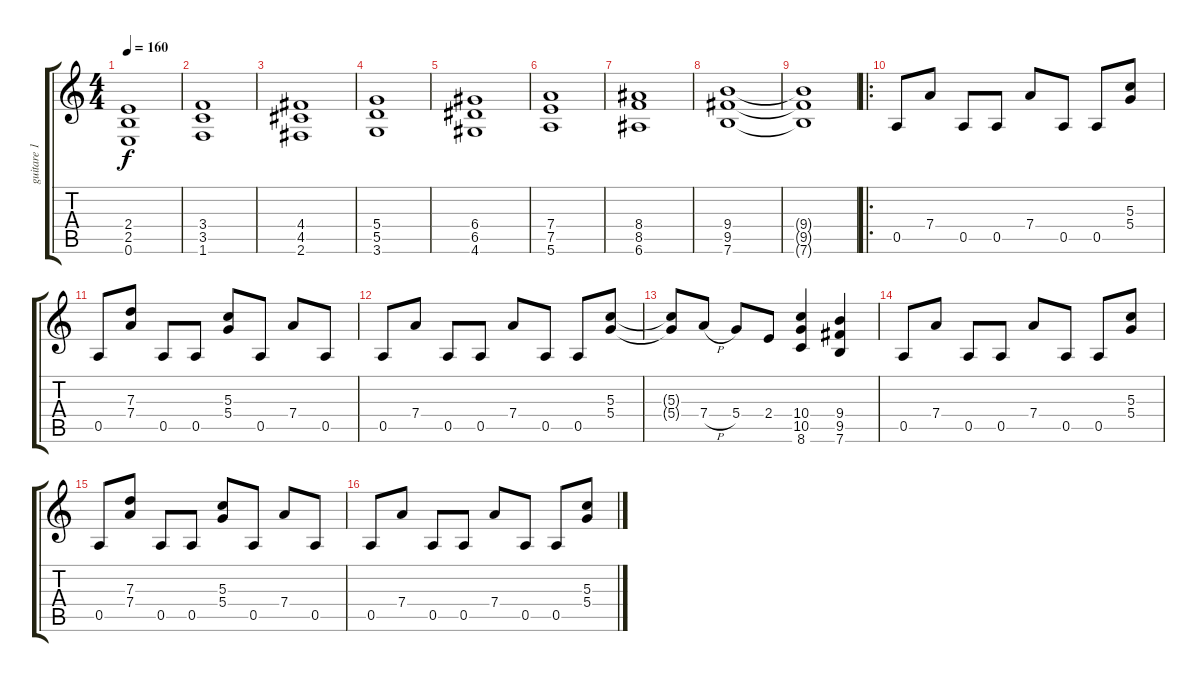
\track ("guitare 1" "guitare 1") {instrument overdrivenguitar}
\staff {score tabs}
\tuning (E4 B3 G3 D3 A2 E2) {hide}
\ts (4 4)
\tempo 160
\clef g2
\ks c
(2.4 2.5 0.6).1{dy f instrument overdrivenguitar} |
(3.4 3.5 1.6).1 |
(4.4 4.5 2.6).1 |
(5.4 5.5 3.6).1 |
(6.4 6.5 4.6).1 |
(7.4 7.5 5.6).1 |
(8.4 8.5 6.6).1 |
(9.4 9.5 7.6).1 |
(9.4{t} 9.5{t} 7.6{t}).1 |
\ro
0.5.8 7.4.8 0.5.8 0.5.8 7.4.8 0.5.8 0.5.8 (5.3 5.4).8 |
0.5.8 (7.3 7.4).8 0.5.8 0.5.8 (5.3 5.4).8 0.5.8 7.4.8 0.5.8 |
0.5.8 7.4.8 0.5.8 0.5.8 7.4.8 0.5.8 0.5.8 (5.3 5.4).8 |
(5.3{t} 5.4{t}).8 7.4{h}.8 5.4.8 2.4.8 (10.4 10.5 8.6).4 (9.4 9.5 7.6).4 |
0.5.8 7.4.8 0.5.8 0.5.8 7.4.8 0.5.8 0.5.8 (5.3 5.4).8 |
0.5.8 (7.3 7.4).8 0.5.8 0.5.8 (5.3 5.4).8 0.5.8 7.4.8 0.5.8 |
0.5.8 7.4.8 0.5.8 0.5.8 7.4.8 0.5.8 0.5.8 (5.3 5.4).8
